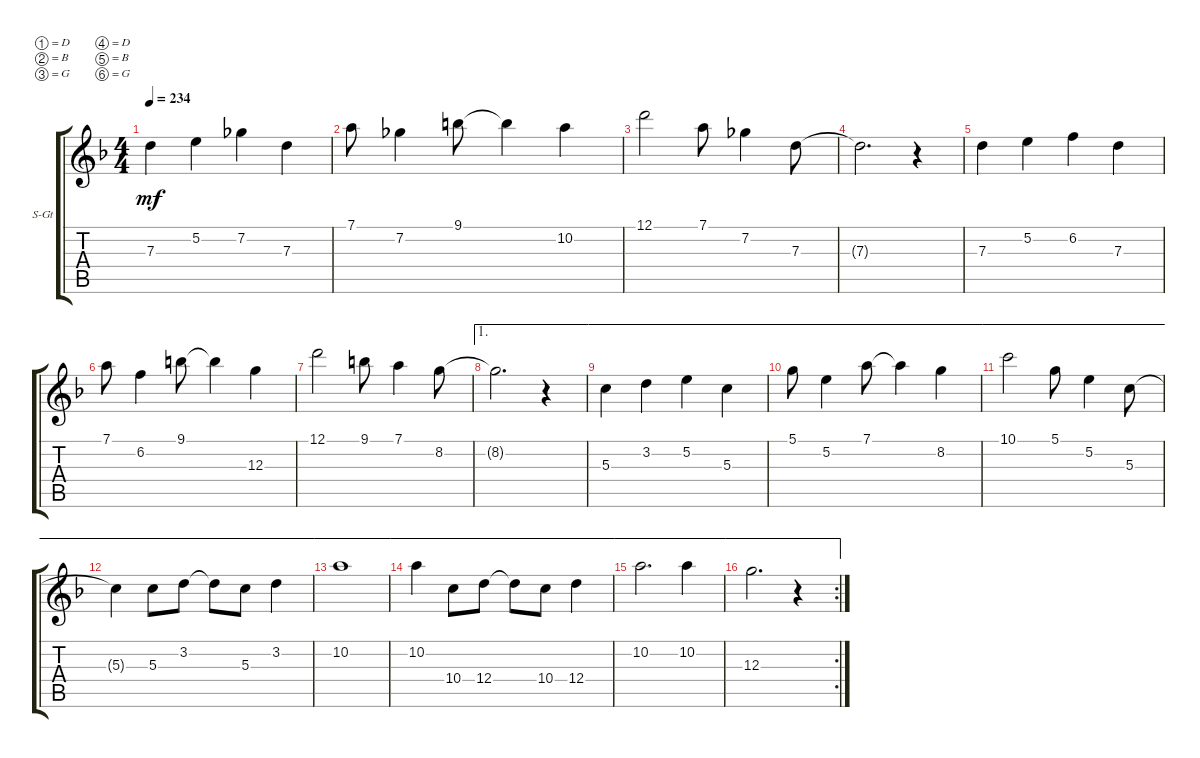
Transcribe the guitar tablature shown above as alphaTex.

\defaultSystemsLayout 4
\bracketExtendMode groupsimilarinstruments
\firstSystemTrackNameOrientation horizontal
\otherSystemsTrackNameOrientation horizontal
\track ("Steel Guitar" "S-Gt") {instrument acousticguitarsteel}
\staff {score tabs}
\tuning (D4 B3 G3 D3 B2 G2)
\ts (4 4)
\tempo 234
\clef g2
\ks f
7.3.4{dy mf instrument acousticguitarsteel} 5.2.4 7.2.4 7.3.4 |
7.1.8 7.2.4 9.1.8 9.1{t}.4 10.2.4 |
12.1.2 7.1.8 7.2.4 7.3.8 |
7.3{t}.2{d} r.4 |
7.3.4 5.2.4 6.2.4 7.3.4 |
7.1.8 6.2.4 9.1.8 9.1{t}.4 12.3.4 |
12.1.2 9.1.8 7.1.4 8.2.8 |
\ae 1
8.2{t}.2{d} r.4 |
\ae 1
5.3.4 3.2.4 5.2.4 5.3.4 |
\ae 1
5.1.8 5.2.4 7.1.8 7.1{t}.4 8.2.4 |
\ae 1
10.1.2 5.1.8 5.2.4 5.3.8 |
\ae 1
5.3{t}.4 5.3.8 3.2.8 3.2{t}.8 5.3.8 3.2.4 |
\ae 1
10.2.1 |
\ae 1
10.2.4 10.4.8 12.4.8 12.4{t}.8 10.4.8 12.4.4 |
\ae 1
10.2.2{d} 10.2.4 |
\ae 1
\rc 2
12.3.2{d} r.4
